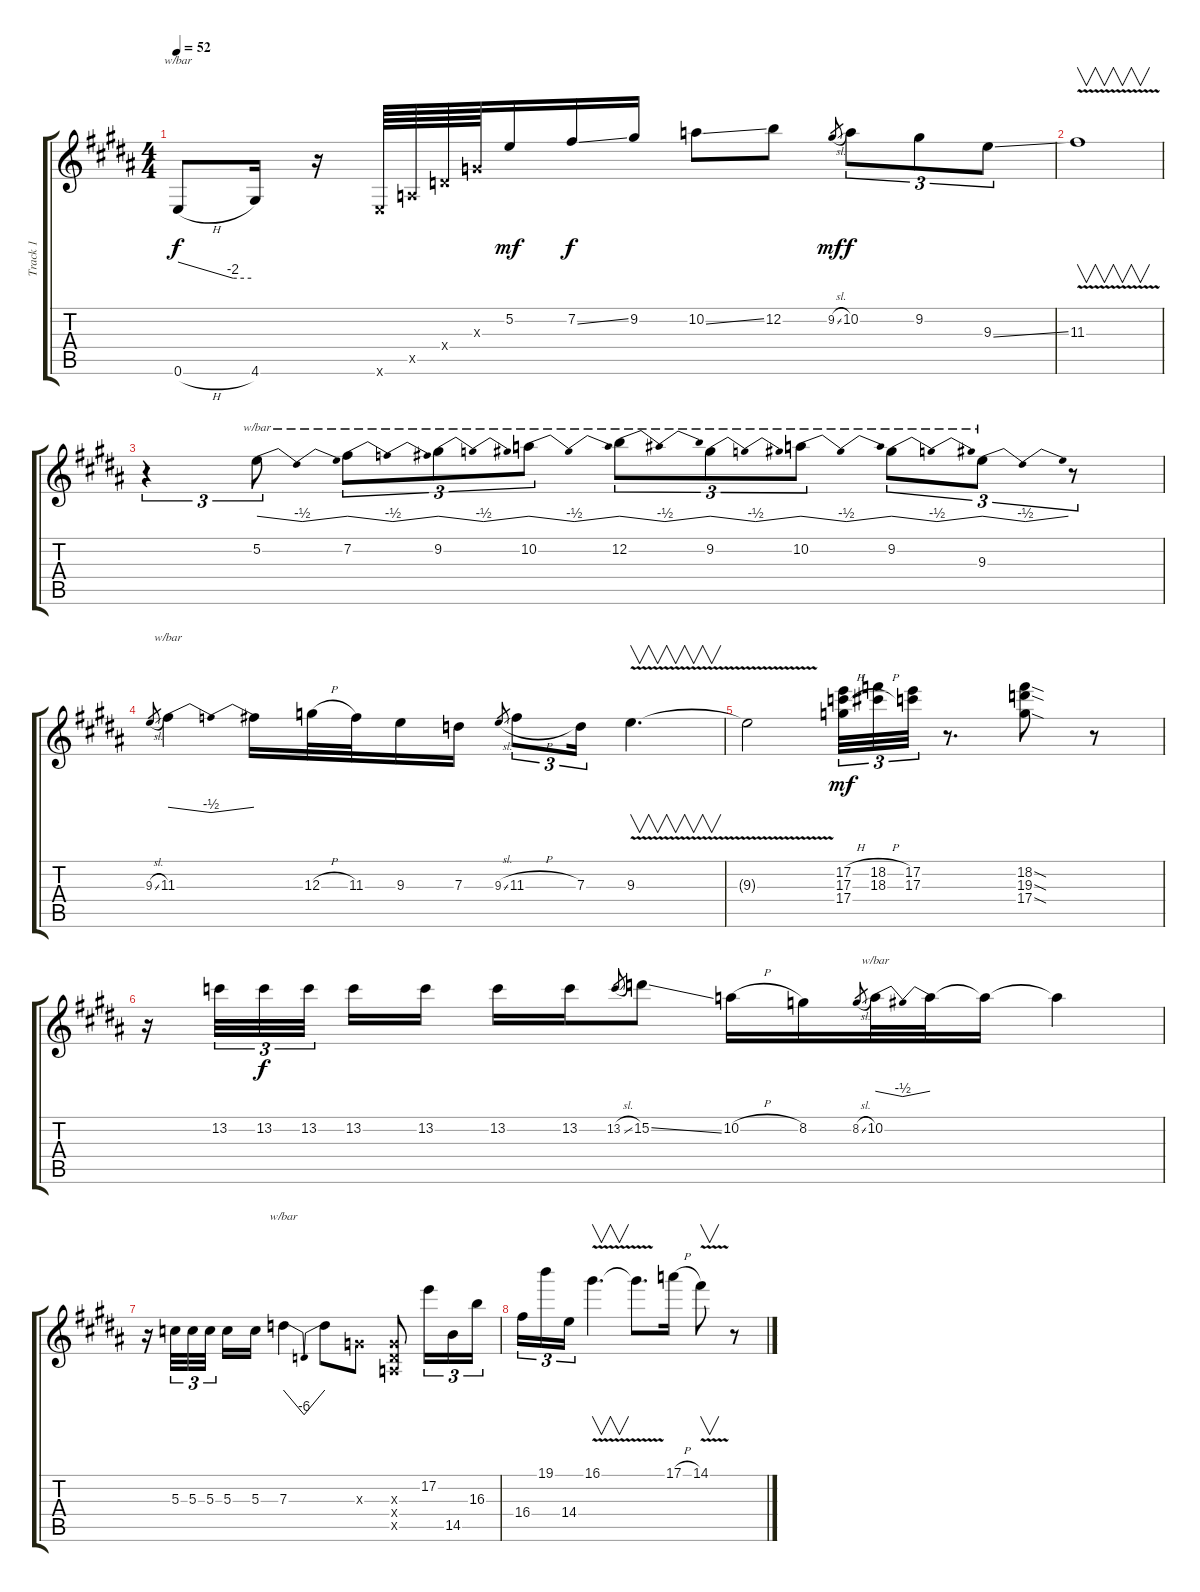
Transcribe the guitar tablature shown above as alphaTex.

\track ("Track 1" "Track 1") {instrument overdrivenguitar}
\staff {score tabs}
\tuning (E4 B3 G3 D3 A2 E2) {hide}
\ts (4 4)
\tempo 52
\clef g2
\ks b
0.6{h}.8{tbe (custom default 0 0 45 -8 60 -8) dy f} 4.6.16 r.16 0.6{x}.64{instrument electricguitarclean} 0.5{x}.64 0.4{x}.64 0.3{x}.64 5.2.16{dy mf} 7.2{ss}.16{dy f} 9.2.16 10.2{ss}.8 12.2.8 9.2{sl}.8{gr dy mf} 10.2.8{tu (3 2) dy f} 9.2.8{tu (3 2)} 9.3{ss}.8{tu (3 2)} |
11.3{v}.1{v} |
r.4{tu (3 2)} 5.2.8{tu (3 2) tbe (dip default 0 0 30 -2 60 0)} 7.2.8{tu (3 2) tbe (dip default 0 0 30 -2 60 0)} 9.2.8{tu (3 2) tbe (dip default 0 0 30 -2 60 0)} 10.2.8{tu (3 2) tbe (dip default 0 0 30 -2 60 0)} 12.2.8{tu (3 2) tbe (dip default 0 0 30 -2 60 0)} 9.2.8{tu (3 2) tbe (dip default 0 0 30 -2 60 0)} 10.2.8{tu (3 2) tbe (dip default 0 0 30 -2 60 0)} 9.2.8{tu (3 2) tbe (dip default 0 0 30 -2 60 0)} 9.3.8{tu (3 2) tbe (dip default 0 0 30 -2 60 0)} r.8{tu (3 2)} |
9.3{sl}.8{gr} 11.3.4{tbe (dip default 0 0 30 -2 60 0)} 11.3{t}.16 12.3{h}.32 11.3.32 9.3.16 7.3.16 9.3{sl}.8{gr} 11.3{h}.8{tu (3 2)} 7.3.16{tu (3 2)} 9.3{v}.4{v d} |
9.3{t}.2 (17.2{h} 17.3{h} 17.4).32{tu (3 2) dy mf} (18.2{h} 18.3{h}).32{tu (3 2)} (17.2 17.3).32{tu (3 2)} r.8{d} (18.2{sod} 19.3{sod} 17.4{sod}).8 r.8 |
r.16 13.2.32{tu (3 2)} 13.2.32{tu (3 2) dy f} 13.2.32{tu (3 2) beam splitsecondary} 13.2.16 13.2.16 13.2.16 13.2.16 13.2{sl}.8{gr} 15.2{ss}.8 10.2{h}.16 8.2.16 8.2{sl}.8{gr} 10.2.32{tbe (dip default 0 0 30 -2 60 0)} 10.2{t}.32 10.2{t}.16 10.2{t}.4 |
r.16 5.3.32{tu (3 2)} 5.3.32{tu (3 2)} 5.3.32{tu (3 2) beam splitsecondary} 5.3.16 5.3.16 7.3.4{tbe (dip default 0 0 20 -24 50 -24 60 0)} 7.3{t}.8 0.3{x}.8 (0.3{x} 0.4{x} 0.5{x}).8 17.2.16{tu (3 2)} 14.5.16{tu (3 2)} 16.3.16{tu (3 2)} |
16.4.16{tu (3 2)} 19.1.16{tu (3 2)} 14.4.16{tu (3 2)} 16.1{v}.4{v d} 16.1{t}.8{d} 17.1{h}.16 14.1{v}.8{v} r.8
